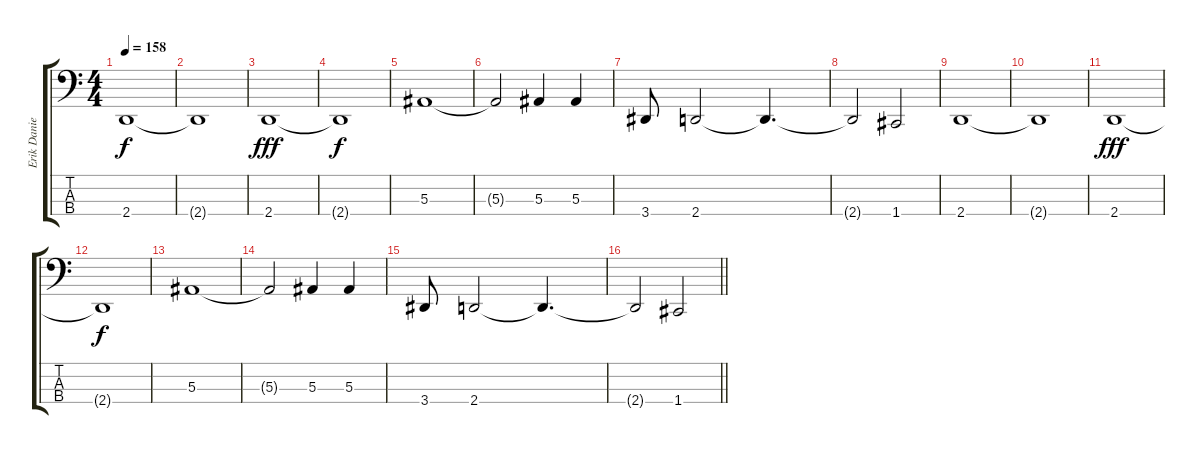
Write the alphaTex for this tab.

\track ("Erik Danielsson" "Erik Danie") {instrument electricbassfinger}
\staff {score tabs}
\tuning (Eb2 Bb1 F1 C1) {hide}
\ts (4 4)
\tempo 158
\clef f4
\ks c
2.4.1{dy f} |
2.4{t}.1 |
2.4.1{dy fff} |
2.4{t}.1{dy f} |
5.3.1 |
5.3{t}.2 5.3.4 5.3.4 |
3.4.8 2.4.2 2.4{t}.4{d} |
2.4{t}.2 1.4.2 |
2.4.1 |
2.4{t}.1 |
2.4.1{dy fff} |
2.4{t}.1{dy f} |
5.3.1 |
5.3{t}.2 5.3.4 5.3.4 |
3.4.8 2.4.2 2.4{t}.4{d} |
\barLineRight lightlight
2.4{t}.2 1.4.2
